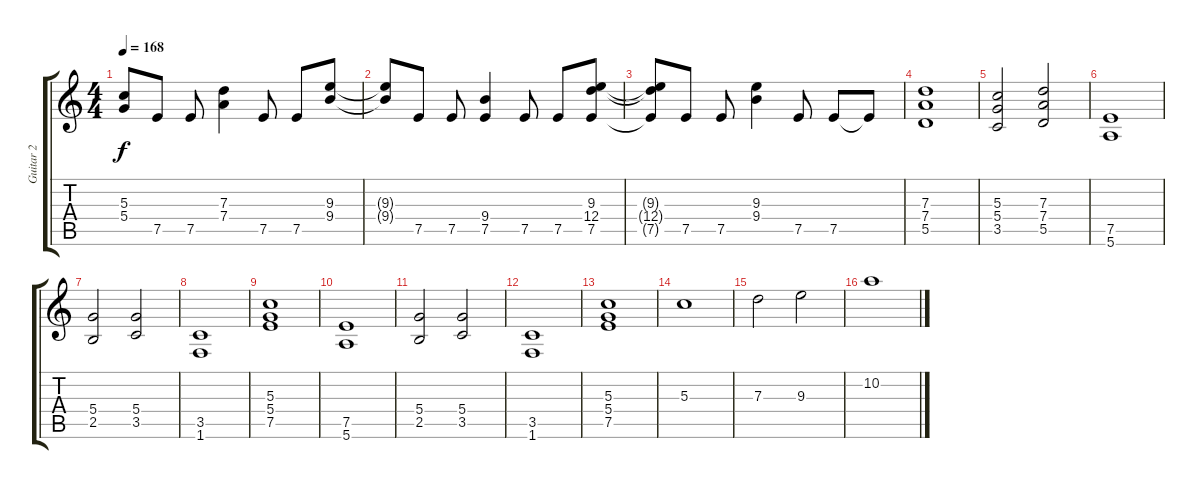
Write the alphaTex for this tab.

\track ("Guitar 2" "Guitar 2") {instrument distortionguitar}
\staff {score tabs}
\tuning (E4 B3 G3 D3 A2 E2) {hide}
\ts (4 4)
\tempo 168
\clef g2
\ks c
(5.3{t} 5.4{t}).8{dy f} 7.5.8 7.5.8 (7.3 7.4).4 7.5.8 7.5.8 (9.3 9.4).8 |
(9.3{t} 9.4{t}).8 7.5.8 7.5.8 (9.4 7.5).4 7.5.8 7.5.8 (9.3 12.4 7.5).8 |
(9.3{t} 12.4{t} 7.5{t}).8 7.5.8 7.5.8 (9.3 9.4).4 7.5.8 7.5.8 7.5{t}.8 |
(7.3 7.4 5.5).1 |
(5.3 5.4 3.5).2 (7.3 7.4 5.5).2 |
(7.5 5.6).1 |
(5.4 2.5).2 (5.4 3.5).2 |
(3.5 1.6).1 |
(5.3 5.4 7.5).1 |
(7.5 5.6).1 |
(5.4 2.5).2 (5.4 3.5).2 |
(3.5 1.6).1 |
(5.3 5.4 7.5).1 |
5.3.1 |
7.3.2 9.3.2 |
10.2.1
